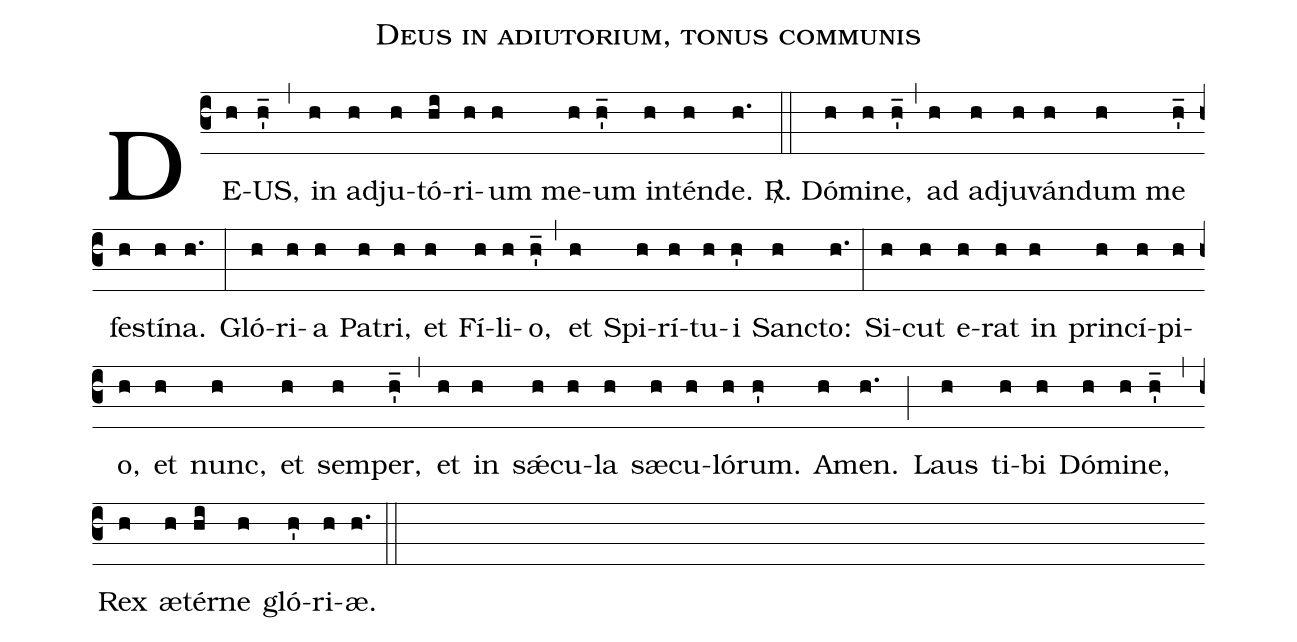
name: Deus in adiutorium, tonus communis;
%%
(c3) DE(h)US,(h_') (,) in(h) ad(h)ju(h)tó(hi)ri(h)um(h) me(h)um(h_') in(h)tén(h)de.(h.) (::)

<sp>R/</sp>. Dó(h)mi(h)ne,(h_') (,) ad(h) ad(h)ju(h)ván(h)dum(h) me(h_') fes(h)tí(h)na.(h.) (:)

Gló(h)ri(h)a(h) Pat(h)ri,(h) et(h) Fí(h)li(h)o,(h_') (,)
et(h) Spi(h)rí(h)tu(h)i(h') Sanc(h)to:(h.) (:)
Si(h)cut(h) e(h)rat(h) in(h) prin(h)cí(h)pi(h)o,(h) et(h) nunc,(h) et(h) sem(h)per,(h_') (,)
et(h) in(h) sǽ(h)cu(h)la(h) sæ(h)cu(h)ló(h)rum.(h') A(h)men.(h.) (;)
Laus(h) ti(h)bi(h) Dó(h)mi(h)ne,(h'_) (,)
Rex(h) æ(h)tér(hi)ne(h) gló(h')ri(h)æ.(h.) (::)
